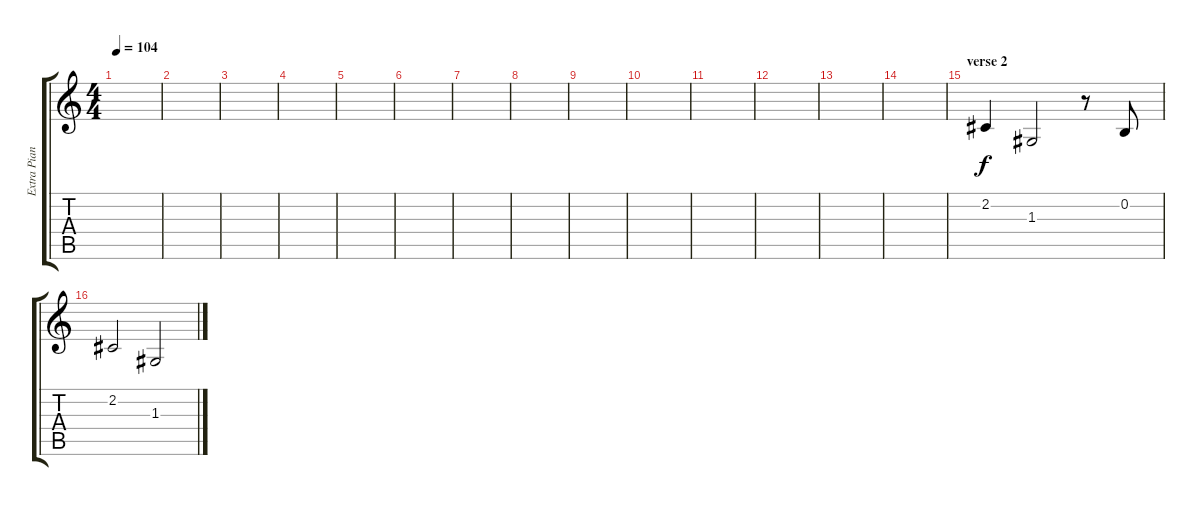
\track ("Extra Piano " "Extra Pian") {instrument acousticgrandpiano}
\staff {score tabs}
\tuning (E4 B3 G3 D3 A2 E2) {hide}
\ts (4 4)
\tempo 104
\clef g2
\ks c
|
|
|
|
|
|
|
|
|
|
|
|
|
|
\section ("" "verse 2")
2.2.4 1.3.2 r.8 0.2.8 |
2.2.2 1.3.2
